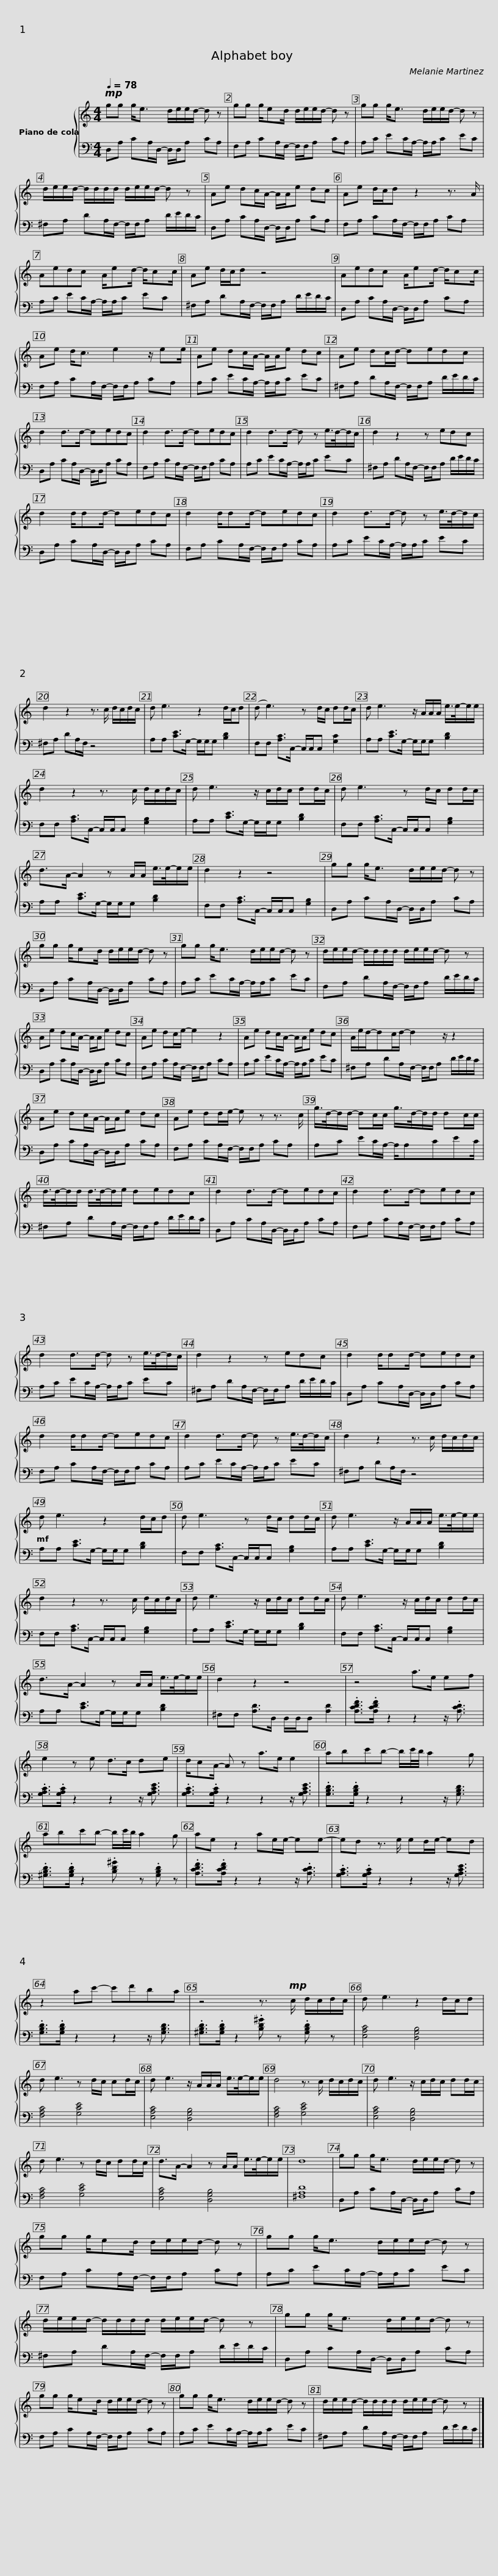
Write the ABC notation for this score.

X:1
%%score { 1 | 2 }
L:1/8
Q:1/4=78
M:4/4
I:linebreak $
K:C
V:1 treble
V:2 bass
V:1
!mp! gg g<e d/e/e/d/- d z | gg g/ed/ d/e/e/d/- d z | gg g<e d/e/e/d/- d z |$ d/e/e/d/- d/d/d/d/ d/e/e/d/- d z | Ae dc/A/- A/A/e dc | %5
 Ae d/c/d z2 z3/2 A/ |$ Aedc A/ed/- d/cc/ | Ae d/c/d z4 | Aedc A/ed/- d/cc/ |$ Ae d<c e2 z/ ee/ | %10
 Ae dc/A/- A/A/e dc | Ae dc/d/- dedc | d2 d>d- dedc |$ d2 d>d- dedc | d2 d>d- d z e/>d/-d/c/ | %15
 d2 z2 z edc | d2 d/dd/- dedc |$ d2 d/dd/- dedc | d2 d>d- d z e/>d/-d/c/ | d2 z2 z3/2 c/ d/c/d/c/ | %20
 d e3 z2 d/c/d |$ (d e3) z d/c/ dd/c/ | d e3 z/ A/A/A/ e/>e/-e/e/ | d2 z2 z3/2 c/ d/c/d/c/ | d e3 z/ c/d/c/ dd/c/ |$ %25
 d e3 z d/c/ dd/c/ | d>A- A2 z A/A/ e/>e/-e/e/ | d2 z2 z4 | gg g<e d/e/e/d/- d z |$ gg g/ed/ d/e/e/d/- d z | %30
 gg g<e d/e/e/d/- d z | d/e/e/d/- d/d/d/d/ d/e/e/d/- d z |$ Ae dc/A/- A/A/e dc | Ae dc/e/- e2 z2 | Ae dc/A/- A/A/e dc | %35
 A/e/d/-dc/d/- d2 z/ z2 |$ Ae dc/A/- A/A/e dc | Ae dd/e/- e z z3/2 c/ | g/>d/-d/d/- dc/c/ g/>d/-d/d/ dc/c/ |$ d/>d/-d/d/ d/>d/-d/e/ dedc | %40
 d2 d>d- dedc | d2 d>d- dedc |$ d2 d>d- d z e/>d/-d/c/ | d2 z2 z edc | d2 d/dd/- dedc | %45
 d2 d/dd/- dedc |$ d2 d>d- d z e/>d/-d/c/ | d2 z2 z3/2 c/ d/c/d/c/ | d e3 z2 d/c/d | d e3 z d/c/ dd/c/ |$ %50
 d e3 z/ A/A/A/ e/>e/-e/e/ | d2 z2 z3/2 c/ d/c/d/c/ | d e3 z/ c/d/c/ dd/c/ | d e3 z/ c/d/c/ dd/c/ |$ d>A- A2 z A/A/ e/>e/-e/e/ | %55
 d2 z2 z4 | z4 a>e ef | e2 z e d>c de |$ d/cA/- A z a>e e2 | abc'b- b/c'/4b/4 a2 g | %60
 abc'b- b/c'/4b/4 a2 g |$ ae z2 ae/e/- ee- | ed z3/2 e/ ed/e/- ed | z2 ac'- c'd'ba | z4 z3/2!mp! c/ d/c/d/c/ |$ %65
 d e3 z2 d/c/d | d e3 z d/c/ cd/c/ | d e3 z/ A/A/A/ e/>e/-e/e/ | d4 z3/2 c/ d/c/d/c/ | d e3 z/ c/d/c/ dd/c/ |$ %70
 d e3 z d/c/ dd/c/ | d>A- A2 z A/A/ e/>e/-e/e/ | d8 | gg g<e d/e/e/d/- d z | gg g/ed/ d/e/e/d/- d z |$ %75
 gg g<e d/e/e/d/- d z | d/e/e/d/- d/d/d/d/ d/e/e/d/- d z | gg g<e d/e/e/d/- d z |$ gg g/ed/ d/e/e/d/- d z | gg g<e d/e/e/d/- d z | %80
 d/e/e/d/- d/d/d/d/ d/e/e/d/- d z |] %81
V:2
 D,A, CA,/D,/- D,/D,/A, CA, | F,A, CA,/F,/- F,/F,/A, CA, | A,C EC/A,/- A,/A,/C EC |$ ^F,A, DA,/F,/- F,/F,/A, D/E/D/C/ | D,A, CA,/D,/- D,/D,/A, CA, | %5
 F,A, CA,/F,/- F,/F,/A, CA, |$ A,C EC/A,/- A,/A,/C EC | ^F,A, DA,/F,/- F,/F,/A, D/E/D/C/ | D,A, CA,/D,/- D,/D,/A, CA, |$ F,A, CA,/F,/- F,/F,/A, CA, | %10
 A,C EC/A,/- A,/A,/C EC | ^F,A, DA,/F,/- F,/F,/A, D/E/D/C/ | D,A, CA,/D,/- D,/D,/A, CA, |$ F,A, CA,/F,/- F,/F,/A, CA, | A,C EC/A,/- A,/A,/C EC | %15
 ^F,A, DA,/F,/- F,/F,/A, D/E/D/C/ | D,A, CA,/D,/- D,/D,/A, CA, |$ F,A, CA,/F,/- F,/F,/A, CA, | A,C EC/A,/- A,/A,/C EC | ^F,A, DA,/F,/ z4 | %20
 A,A, [CE]>G,- G,/G,/G, [B,D]2 |$ F,F, [A,C]>C,- C,/C,/C, [G,C]2 | A,A, [CE]>G,- G,/G,/G, [B,D]2 | F,F, [A,C]>C,- C,/C,/C, [G,B,]2 | A,A, [CE]>G,- G,/G,/G, [B,D]2 |$ %25
 F,F, [A,C]>C,- C,/C,/C, [G,B,]2 | A,A, [CE]>G,- G,/G,/G, [B,D]2 | F,F, [A,C]>C,- C,/C,/C, [G,B,]2 | D,A, CA,/D,/- D,/D,/A, CA, |$ D,A, CA,/D,/- D,/D,/A, CA, | %30
 A,C EC/A,/- A,/A,/C EC | F,A, DA,/F,/- F,/F,/A, D/E/D/C/ |$ D,A, CA,/D,/- D,/D,/A, CA, | F,A, CA,/F,/- F,/F,/A, CA, | A,C EC/A,/- A,/A,/C EC | %35
 ^F,A, DA,/F,/- F,/F,/A, D/E/D/C/ |$ D,A, CA,/D,/- D,/D,/A, CA, | F,A, CA,/F,/- F,/F,/A, CA, | A,C EC/A,/- A,/A,CEC/ |$ ^F,A, DA,/F,/- F,/F,/A, D/E/D/C/ | %40
 D,A, CA,/D,/- D,/D,/A, CA, | F,A, CA,/F,/- F,/F,/A, CA, |$ A,C EC/A,/- A,/A,/C EC | ^F,A, DA,/F,/- F,/F,/A, D/E/D/C/ | D,A, CA,/D,/- D,/D,/A, CA, | %45
 F,A, CA,/F,/- F,/F,/A, CA, |$ A,C EC/A,/- A,/A,/C EC | ^F,A, DA,/F,/ z4 | A,A, [CE]>G,- G,/G,/G, [B,D]2 | F,F, [A,C]>C,- C,/C,/C, [G,B,]2 |$ %50
 A,A, [CE]>G,- G,/G,/G, [B,D]2 | F,F, [A,C]>C,- C,/C,/C, [G,B,]2 | A,A, [CE]>G,- G,/G,/G, [B,D]2 | F,F, [A,C]>C,- C,/C,/C, [G,B,]2 |$ A,A, [CE]>G,- G,/G,/G, [B,D]2 | %55
 ^F,F, [A,D]>D, D,/D,/D, [A,D]2 | .[A,CDF]>.[A,CDF] z2 z2 z/ .[A,CD]3/2 | .[G,A,C]>.[G,A,C] z2 z2 z/ [G,A,CE]3/2 |$ .[G,A,C]>.[G,A,C] z2 z2 z/ [G,A,CE]3/2 | .[G,B,D]>.[G,B,D] z2 z2 z/ [G,B,D]3/2 | %60
 .[^G,B,D]>.[G,B,D] z2 .[B,D^G] z .[G,B,D] z |$ .[A,CDF]>.[A,CDF] z2 z2 z/ .[A,CD]3/2 | .[G,A,C]>.[G,A,C] z2 z2 z/ [G,A,CE]3/2 | .[G,B,D]>.[G,B,D] z2 z2 z/ [G,B,D]3/2 | .[^G,B,D]>.[G,B,D] z2 .[B,D^G] z .[G,B,D] z |$ %65
 [E,A,C]4 [D,G,B,]4 | [F,A,C]4 [G,CE]4 | [E,A,C]4 [D,G,B,]4 | [F,A,C]4 [G,CE]4 | [E,A,C]4 [D,G,B,]4 |$ %70
 [F,A,C]4 [G,CE]4 | [E,A,C]4 [D,G,B,]4 | [^F,A,D]8 | D,A, CA,/D,/- D,/D,/A, CA, | F,A, CA,/F,/- F,/F,/A, CA, |$ %75
 A,C EC/A,/- A,/A,/C EC | ^F,A, DA,/F,/- F,/F,/A, D/E/D/C/ | D,A, CA,/D,/- D,/D,/A, CA, |$ F,A, CA,/F,/- F,/F,/A, CA, | A,C EC/A,/- A,/A,/C EC | %80
 ^F,A, DA,/F,/- F,/F,/A, D/E/D/C/ |] %81
